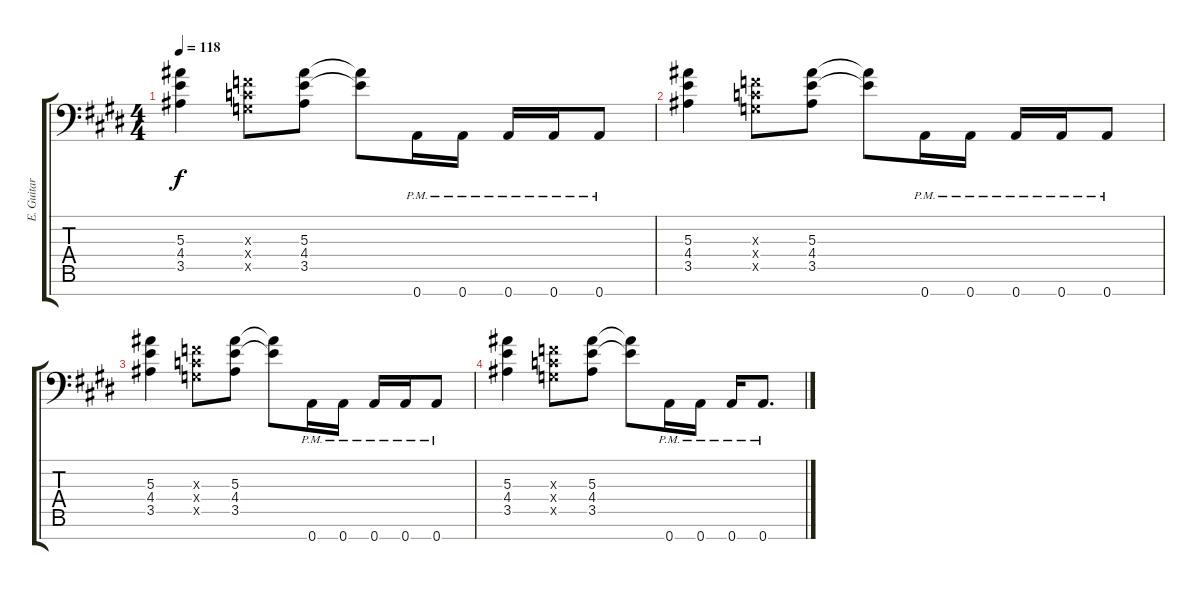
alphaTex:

\track ("E. Guitar I" "E. Guitar ") {instrument overdrivenguitar}
\staff {score tabs}
\tuning (D4 A3 F3 C3 G2 D2 A1) {hide}
\ts (4 4)
\tempo 118
\clef f4
\ks e
(5.3 4.4 3.5).4{dy f} (0.3{x} 0.4{x} 0.5{x}).8 (5.3 4.4 3.5).8 (5.3{t} 4.4{t}).8 0.7{pm}.16 0.7{pm}.16 0.7{pm}.16 0.7{pm}.16 0.7{pm}.8 |
(5.3 4.4 3.5).4 (0.3{x} 0.4{x} 0.5{x}).8 (5.3 4.4 3.5).8 (5.3{t} 4.4{t}).8 0.7{pm}.16 0.7{pm}.16 0.7{pm}.16 0.7{pm}.16 0.7{pm}.8 |
(5.3 4.4 3.5).4 (0.3{x} 0.4{x} 0.5{x}).8 (5.3 4.4 3.5).8 (5.3{t} 4.4{t}).8 0.7{pm}.16 0.7{pm}.16 0.7{pm}.16 0.7{pm}.16 0.7{pm}.8 |
(5.3 4.4 3.5).4 (0.3{x} 0.4{x} 0.5{x}).8 (5.3 4.4 3.5).8 (5.3{t} 4.4{t}).8 0.7{pm}.16 0.7{pm}.16 0.7{pm}.16 0.7{pm}.8{d}
